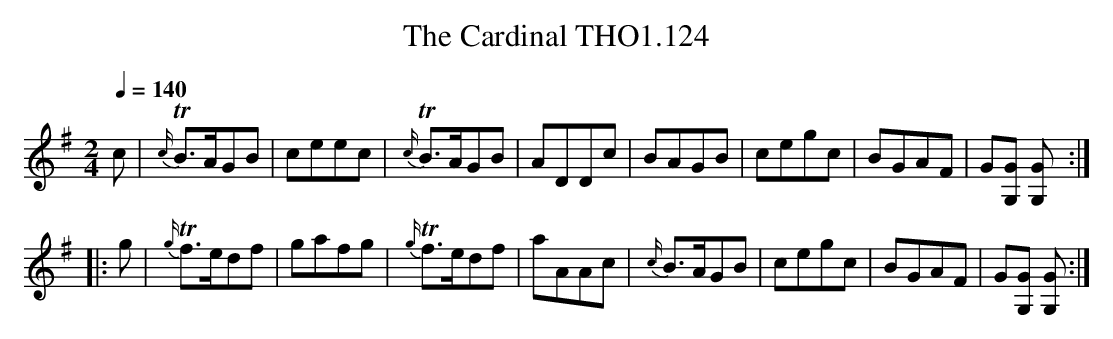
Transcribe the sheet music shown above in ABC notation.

X:1
T:Cardinal THO1.124, The
M:2/4
L:1/8
Q:1/4=140
K:G
c|{c/}TB>AGB|ceec|{c/}TB>AGB|ADDc|BAGB|cegc|BGAF|G[GG,] [GG,]:|
|:g|{g/}Tf>edf|gafg|{g/}Tf>edf|aAAc|{c/}B>AGB|cegc|BGAF|G[GG,] [GG,]:|
